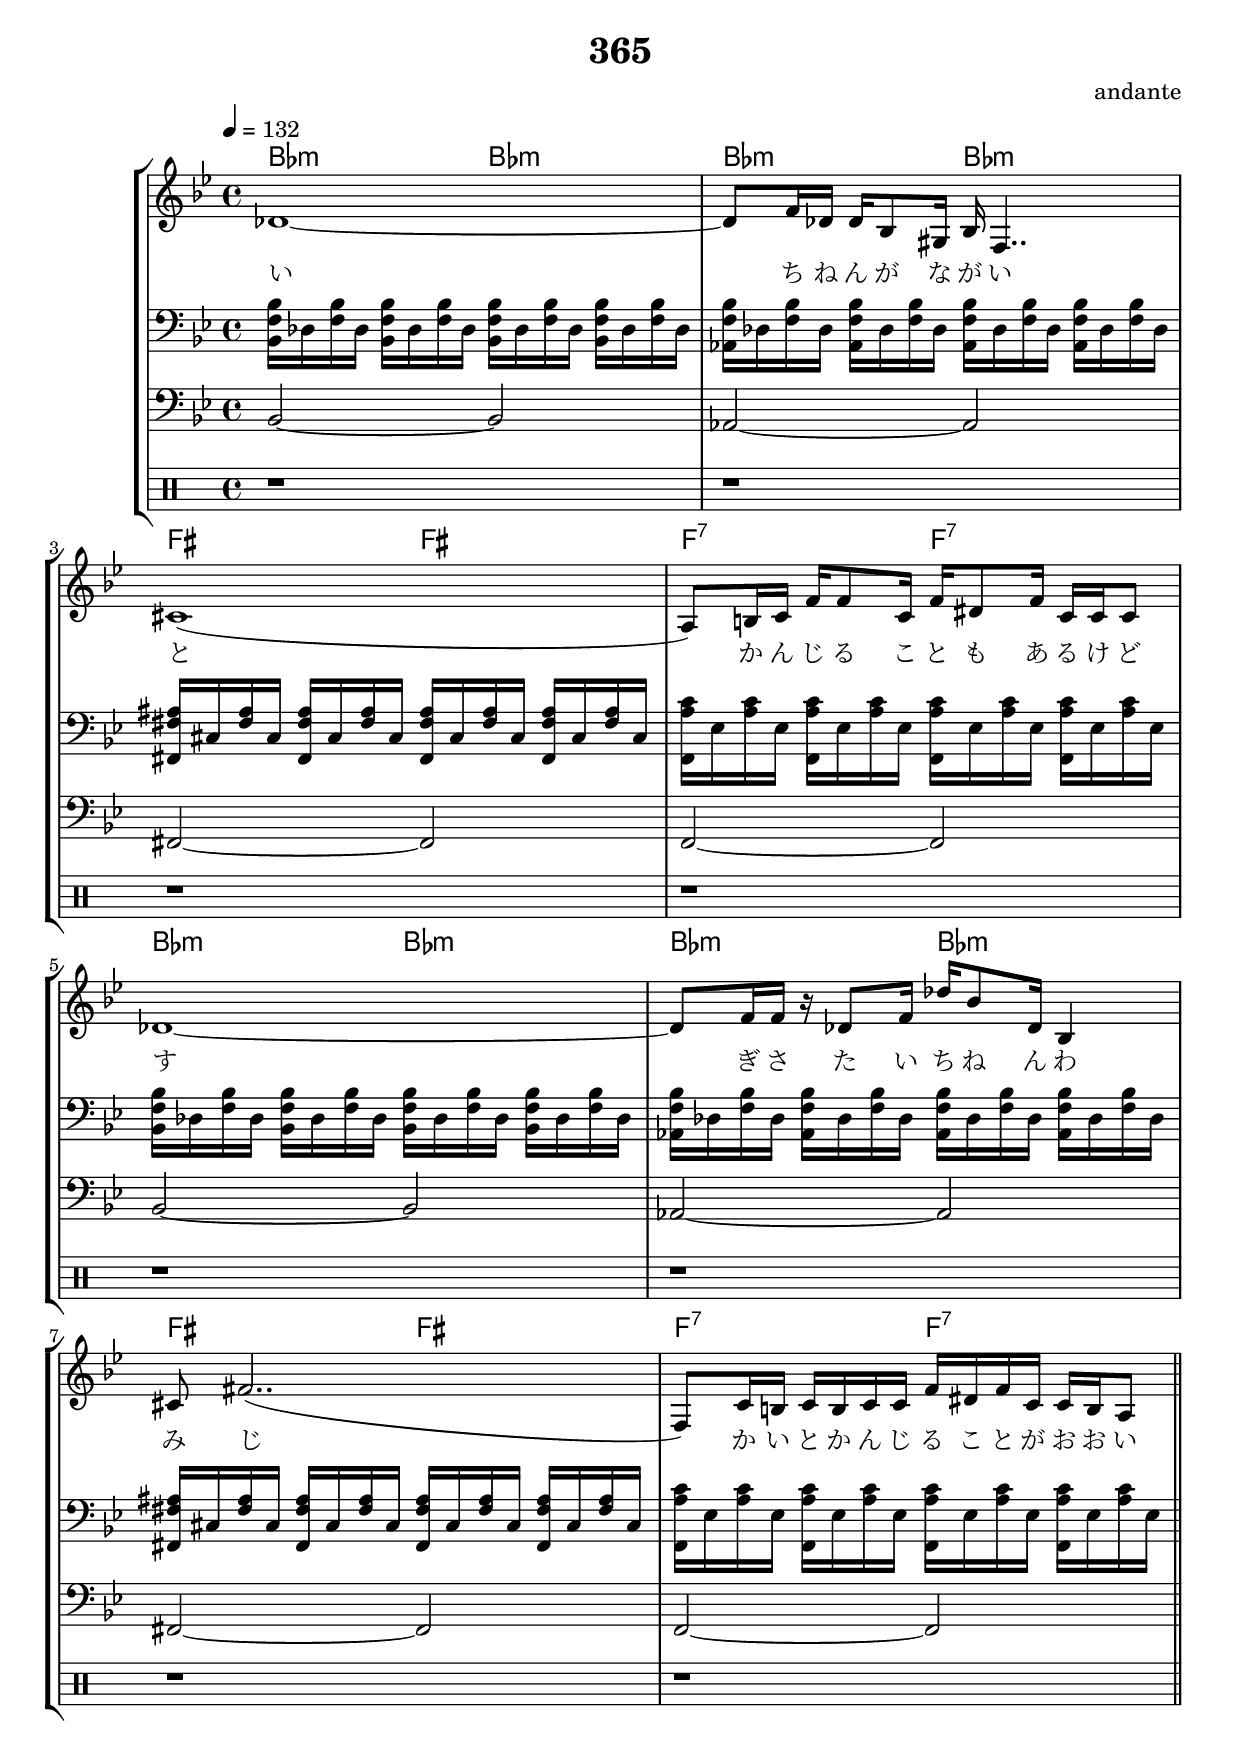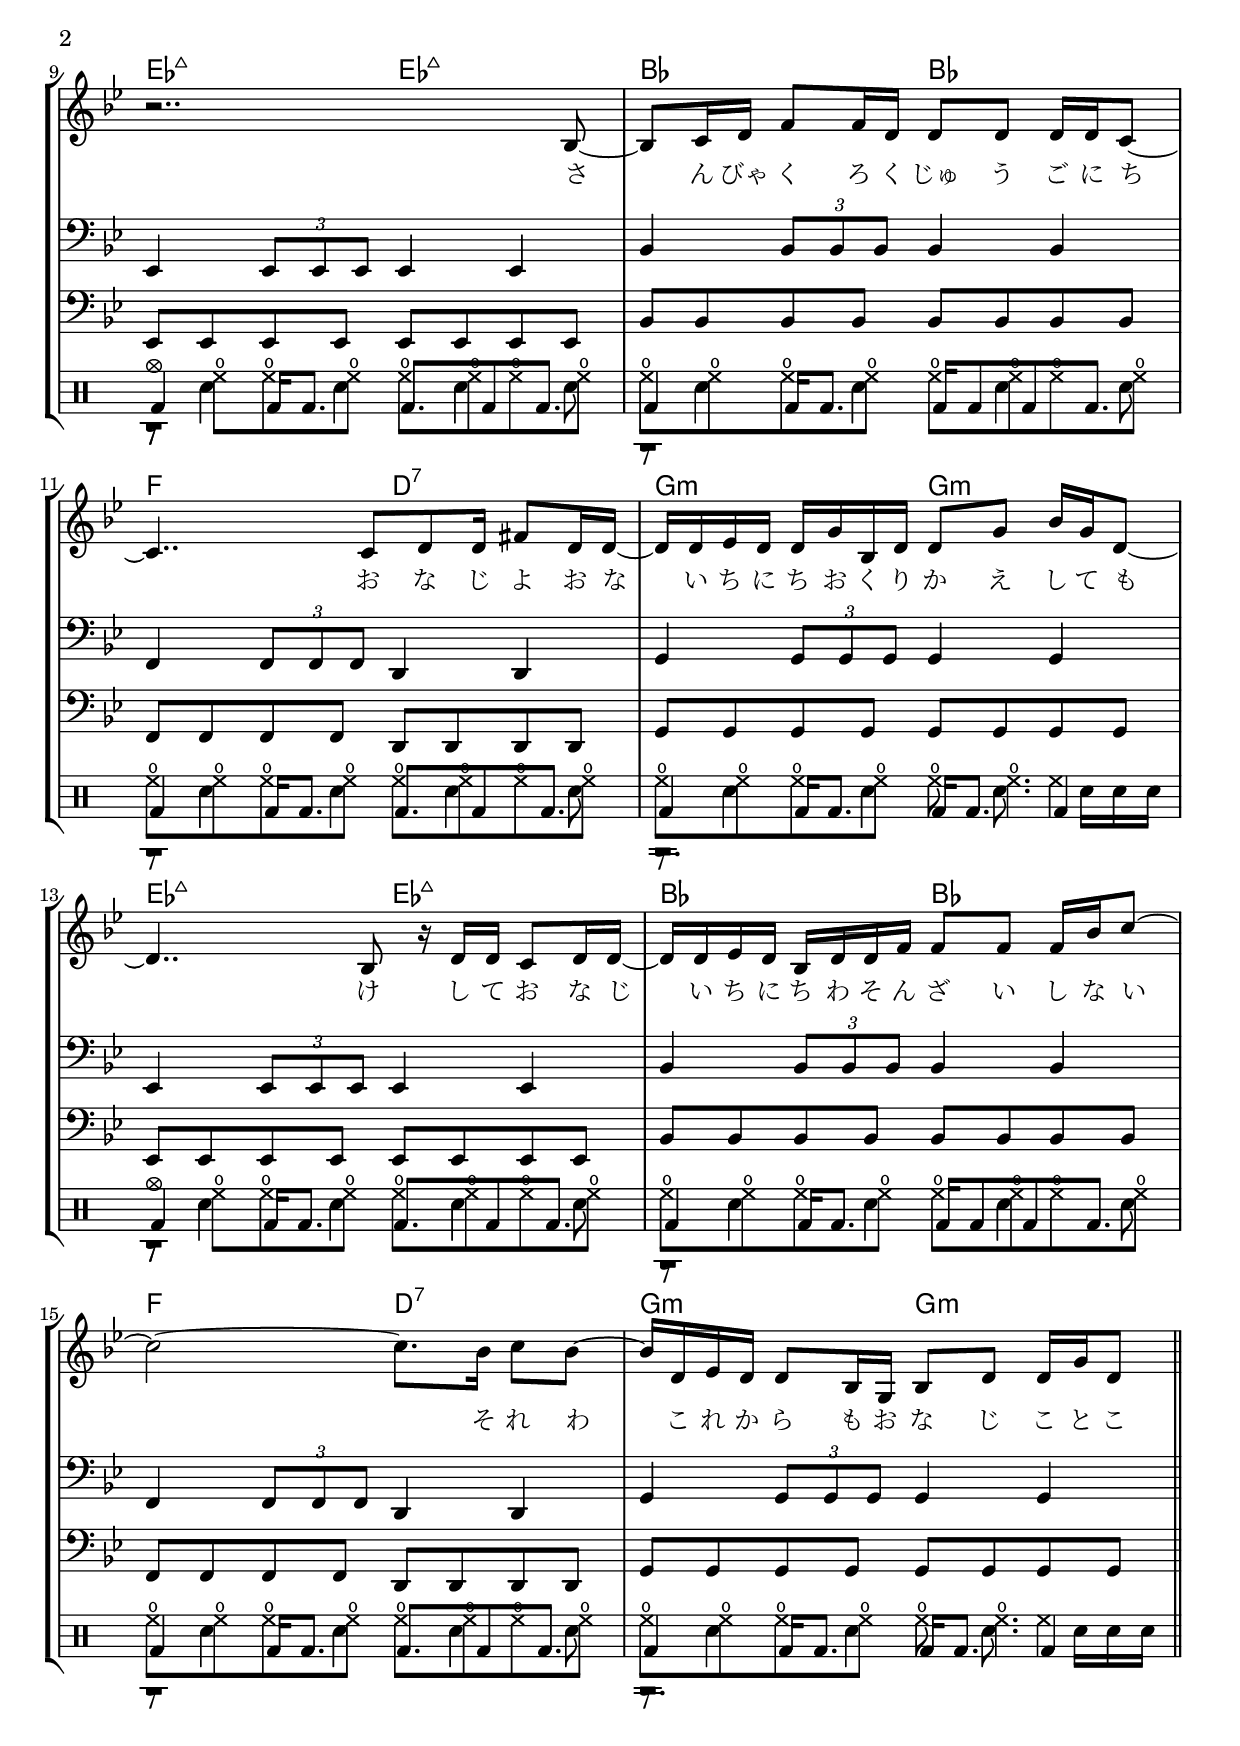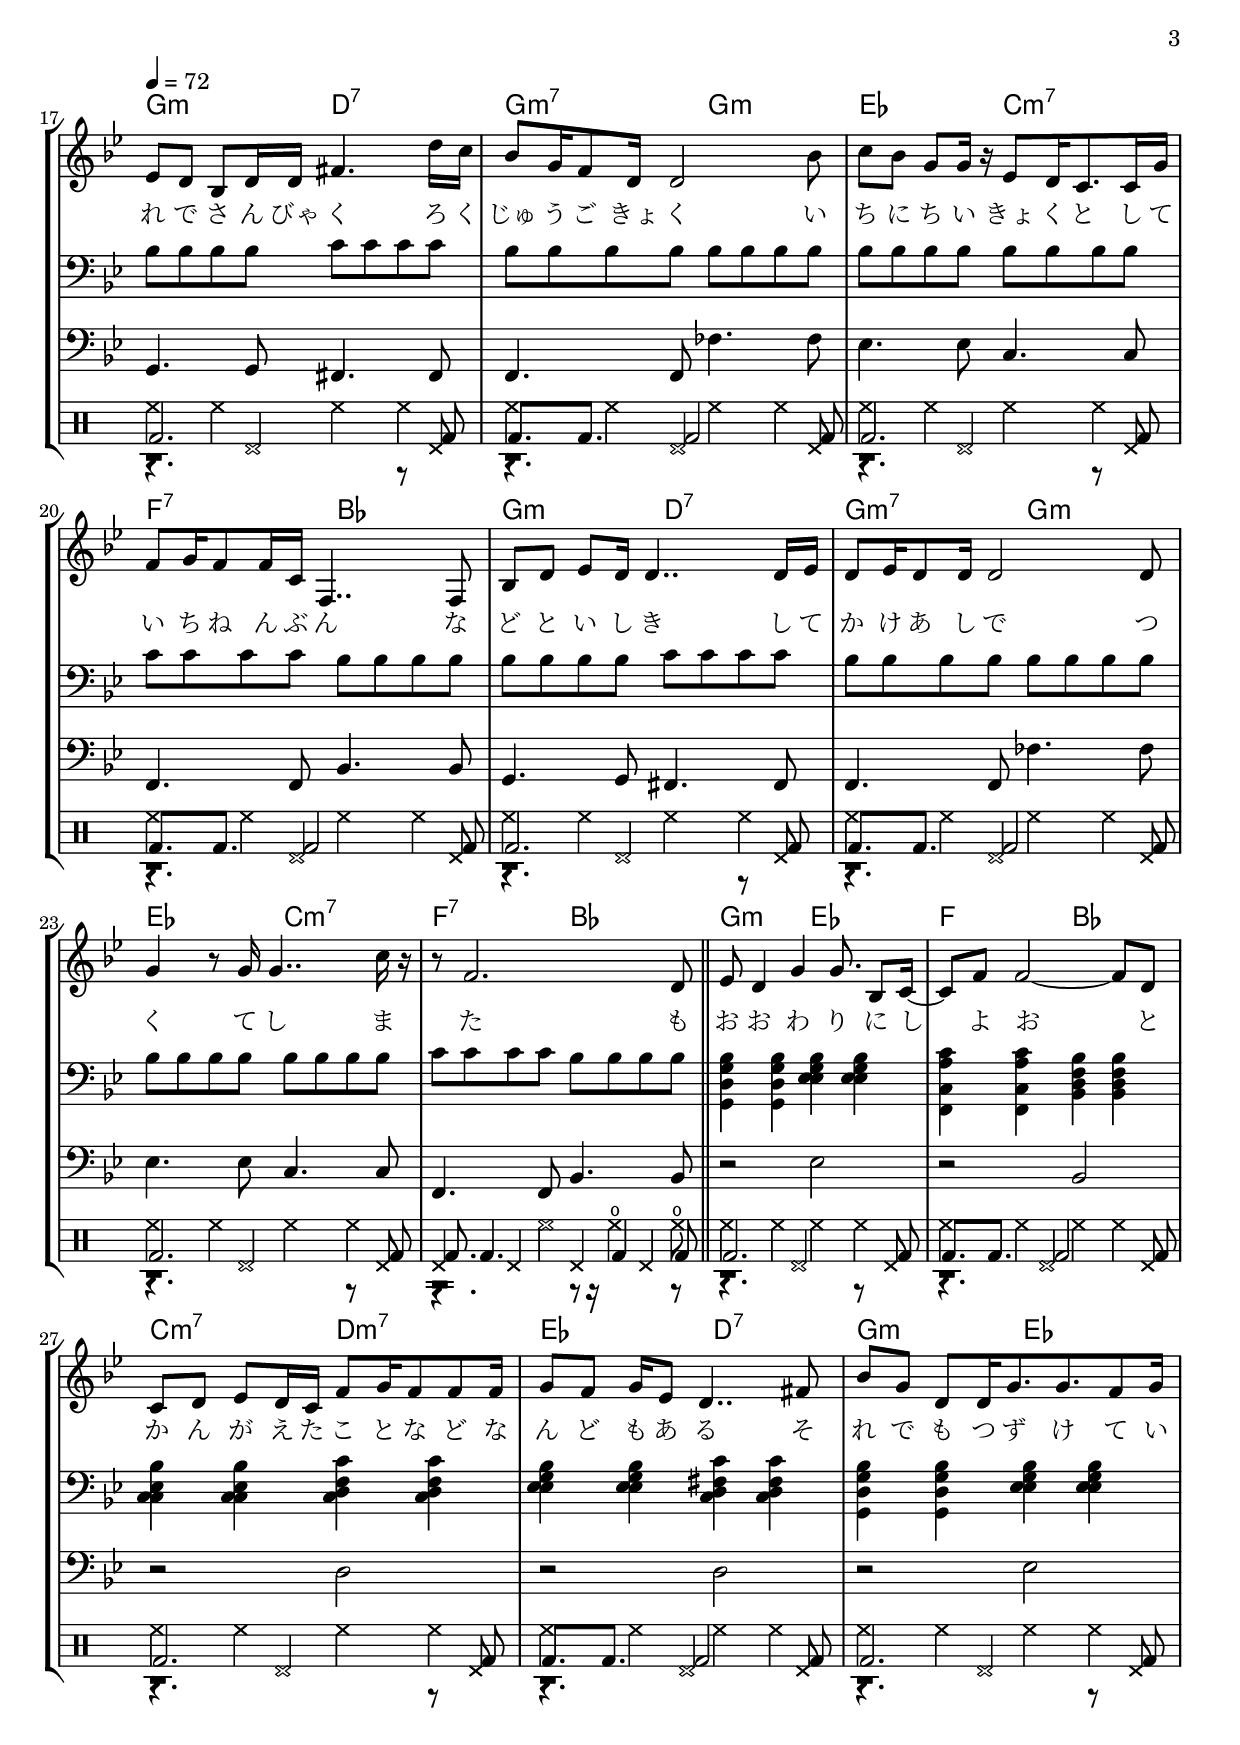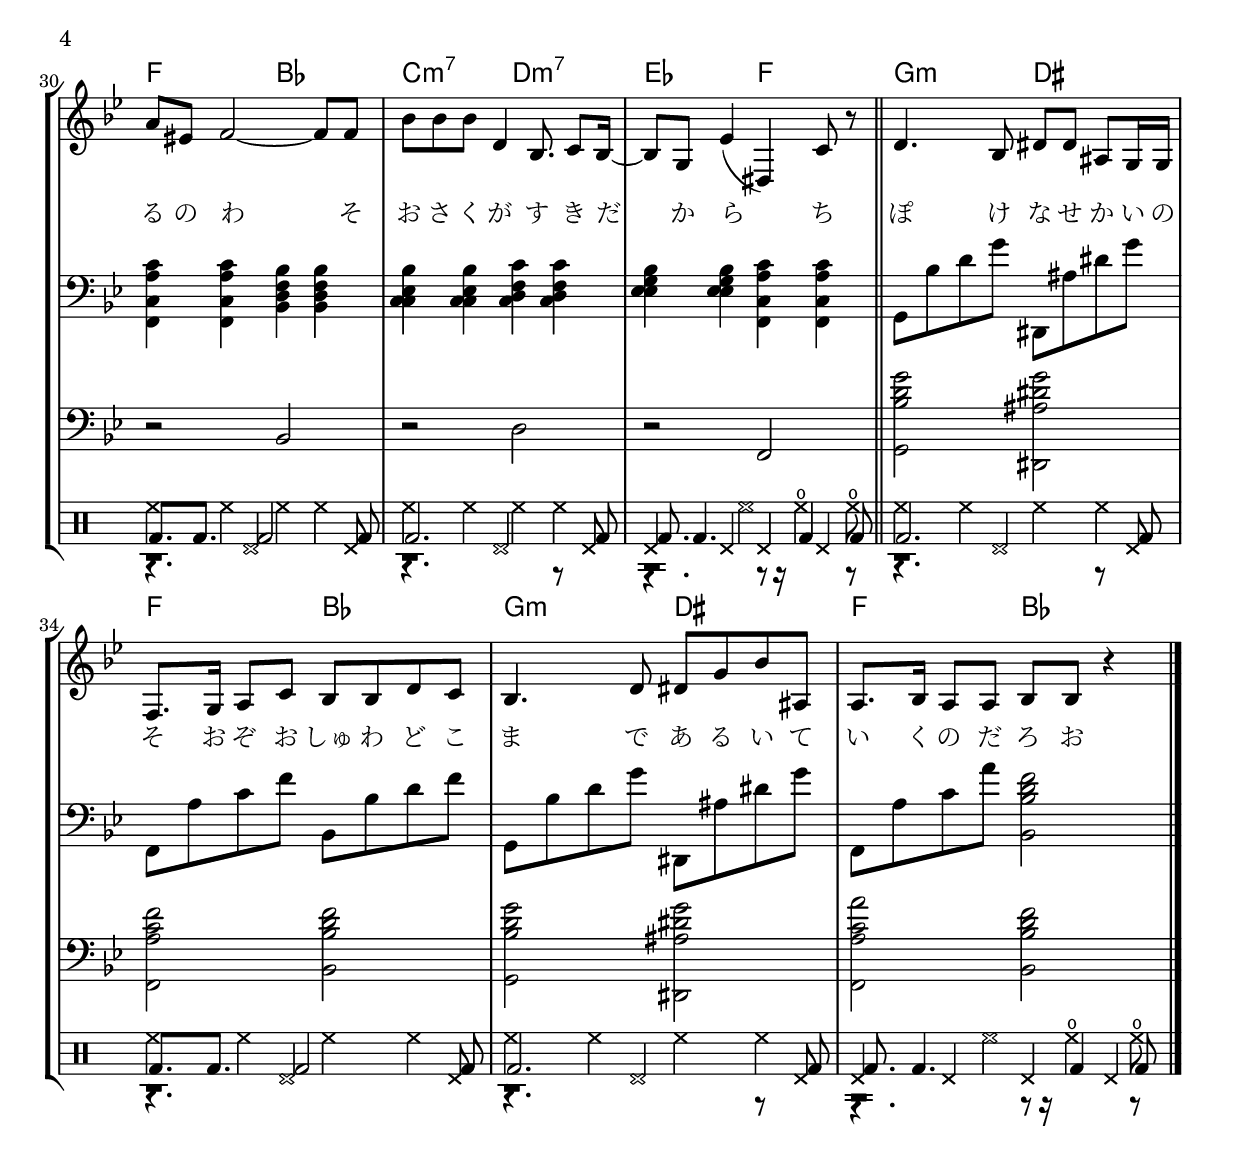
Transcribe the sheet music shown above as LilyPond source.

\version "2.12.1"

\header {
	title = \markup {365}
	composer = \markup \center-column {andante}
}

harmony = \chordmode {
	bes2:m bes:m bes:m bes:m fis fis f:7 f:7 bes:m bes:m bes:m bes:m fis fis f:7 f:7 

	es:maj7 es:maj7 bes bes f d:7 g:m g:m es:maj7 es:maj7 bes bes f d:7 g:m g:m 

	g:m d:7 g:min7 g:m es c:min7 f:7 bes g:m d:7 g:min7 g:m es c:min7 f:7 bes 

	g:m es f bes c:min7 d:min7 es d:7 g:m es f bes c:min7 d:min7 es f 

	g:m dis f bes g:m dis f bes 
}

melody = {
	\set Staff.midiInstrument = #"mmi0.42"
	\set Staff.midiMinimumVolume = #0.7
	\set Staff.midiMaximumVolume = #0.9
		\key bes \major
	\tempo 4 = 132
des'1~ 
	des'8  f'16  des'16  des'16  bes8  gis16  bes16  f4.. 
	cis'1 
	(a8)  b16  c'16  f'16  f'8  c'16  f'16  dis'8  f'16  c'16  c'16  c'8 
	des'1~ 
	des'8  f'16  f'16  r16  des'8  f'16  des''16  bes'8  des'16  bes4 
	cis'8  fis'2.. 
	(f8)  c'16  b16  c'16  b16  c'16  c'16  f'16  dis'16  f'16  c'16  c'16  b16  a8
	\set Staff.midiInstrument = #"mmi0.42"
	\set Staff.midiMinimumVolume = #0.7
	\set Staff.midiMaximumVolume = #0.9
	r2.. bes8~ 
	bes8  c'16  d'16  f'8  f'16  d'16  d'8  d'8  d'16  d'16  c'8~ 
	c'4..  c'8  d'8  d'16  fis'8  d'16  d'16~ 
	d'16  d'16  es'16  d'16  d'16  g'16  bes16  d'16  d'8  g'8  bes'16  g'16  d'8~ 
	d'4..  bes8  r16  d'16  d'16  c'8  d'16  d'16~ 
	d'16  d'16  es'16  d'16  bes16  d'16  d'16  f'16  f'8  f'8  f'16  bes'16  c''8~ 
	c''2~c''8.  bes'16  c''8  bes'8~ 
	bes'16  d'16  es'16  d'16  d'8  bes16  g16  bes8  d'8  d'16  g'16  	\set Staff.midiInstrument = #"Koto"
	\set Staff.midiMinimumVolume = #0.7
	\set Staff.midiMaximumVolume = #0.9
	d'8 
		\tempo 4 = 72
es'8  d'8  bes8  d'16  d'16  fis'4.  d''16  c''16 
	bes'8  g'16  f'8  d'16  d'2  bes'8 
	c''8  bes'8  g'8  g'16  r16  es'8  d'16  c'8.  c'16  g'16 
	f'8  g'16  f'8  f'16  c'16  f4..  f8 
	bes8  d'8  es'8  d'16  d'4..  d'16  es'16 
	d'8  es'16  d'8  d'16  d'2  d'8 
	g'4  r8  g'16  g'4..  c''16  r16 
	r8  f'2.  	\set Staff.midiInstrument = #"Oboe"
	\set Staff.midiMinimumVolume = #0.7
	\set Staff.midiMaximumVolume = #0.9
	d'8 
	es'8  d'4  g'4  g'8.  bes8  c'16~ 
	c'8  f'8  f'2~f'8  d'8 
	c'8  d'8  es'8  d'16  c'16  f'8  g'16  f'8  f'8  f'16 
	g'8  f'8  g'16  es'8  d'4..  fis'8 
	bes'8  g'8  d'8  d'16  g'8.  g'8.  f'8  g'16 
	a'8  eis'8  f'2~f'8  f'8 
	bes'8  bes'8  bes'8  d'4  bes8.  c'8  bes16~ 
	bes8  g8  es'4  (dis4)  	\set Staff.midiInstrument = #"Trumpet"
	\set Staff.midiMinimumVolume = #0.7
	\set Staff.midiMaximumVolume = #0.9
	c'8  r8 
	d'4.  bes8  dis'8  dis'8  ais8  g16  g16 
	f8.  g16  a8  c'8  bes8  bes8  d'8  c'8 
	bes4.  d'8  dis'8  g'8  bes'8  ais8 
	a8.  bes16  a8  a8  bes8  bes8  	r4 	\bar "|."
}

words = \lyricmode {
	い  ち  ね  ん  が  な  が  い  と  か  ん  じ  る  こ  と  も  あ  る  け  ど  す  ぎ  さ  た  い  ち  ね  ん  わ  み  じ  か  い  と  か  ん  じ  る  こ  と  が  お  お  い  
	さ  ん  びゃ  く  ろ  く  じゅ  う  ご  に  ち  お  な  じ  よ  お  な  い  ち  に  ち  お  く  り  か  え  し  て  も  け  し  て  お  な  じ  い  ち  に  ち  わ  そ  ん  ざ  い  し  な  い  そ  れ  わ  こ  れ  か  ら  も  お  な  じ  こ  と  
	こ  れ  で  さ  ん  びゃ  く  ろ  く  じゅ  う  ご  きょ  く  い  ち  に  ち  い  きょ  く  と  し  て  い  ち  ね  ん  ぶ  ん  な  ど  と  い  し  き  し  て  か  け  あ  し  で  つ  く  て  し  ま  た  
	も  お  お  わ  り  に  し  よ  お  と  か  ん  が  え  た  こ  と  な  ど  な  ん  ど  も  あ  る  そ  れ  で  も  つ  ず  け  て  い  る  の  わ  そ  お  さ  く  が  す  き  だ  か  ら  
	ち  ぽ  け  な  せ  か  い  の  そ  お  ぞ  お  しゅ  わ  ど  こ  ま  で  あ  る  い  て  い  く  の  だ  ろ  お  
}

tempochange = {
	\tempo 4 = 132
	r1 | r1 | r1 | r1 | r1 | r1 | r1 | r1 \bar "||"
	\tempo 4 = 132
	r1 | r1 | r1 | r1 | r1 | r1 | r1 | r1 \bar "||"
	\tempo 4 = 72
	r1 | r1 | r1 | r1 | r1 | r1 | r1 | r1 \bar "||"
	\tempo 4 = 72
	r1 | r1 | r1 | r1 | r1 | r1 | r1 | r1 \bar "||"
	\tempo 4 = 72
	r1 | r1 | r1 | r1 \bar "|."
}

mainacc = {
	\clef bass
	\set Staff.midiInstrument = #"Acoustic grand"
	\set Staff.midiMinimumVolume = #0.3
	\set Staff.midiMaximumVolume = #0.6
	\key bes \major
	\tempo 4 = 132
	<bes, f bes>16 des16 <f bes>16 des16   <bes, f bes>16 des16 <f bes>16 des16
	<bes, f bes>16 des16 <f bes>16 des16   <bes, f bes>16 des16 <f bes>16 des16
	<as, f bes>16 des16 <f bes>16 des16   <as, f bes>16 des16 <f bes>16 des16
	<as, f bes>16 des16 <f bes>16 des16   <as, f bes>16 des16 <f bes>16 des16
	<fis, fis ais>16 cis16 <fis ais>16 cis16   <fis, fis ais>16 cis16 <fis ais>16 cis16
	<fis, fis ais>16 cis16 <fis ais>16 cis16   <fis, fis ais>16 cis16 <fis ais>16 cis16
	<f, a c'>16 es16 <a c'>16 es16   <f, a c'>16 es16 <a c'>16 es16
	<f, a c'>16 es16 <a c'>16 es16   <f, a c'>16 es16 <a c'>16 es16
	<bes, f bes>16 des16 <f bes>16 des16   <bes, f bes>16 des16 <f bes>16 des16
	<bes, f bes>16 des16 <f bes>16 des16   <bes, f bes>16 des16 <f bes>16 des16
	<as, f bes>16 des16 <f bes>16 des16   <as, f bes>16 des16 <f bes>16 des16
	<as, f bes>16 des16 <f bes>16 des16   <as, f bes>16 des16 <f bes>16 des16
	<fis, fis ais>16 cis16 <fis ais>16 cis16   <fis, fis ais>16 cis16 <fis ais>16 cis16
	<fis, fis ais>16 cis16 <fis ais>16 cis16   <fis, fis ais>16 cis16 <fis ais>16 cis16
	<f, a c'>16 es16 <a c'>16 es16   <f, a c'>16 es16 <a c'>16 es16
	<f, a c'>16 es16 <a c'>16 es16   <f, a c'>16 es16 <a c'>16 es16
	\bar "||"

	\set Staff.midiInstrument = #"Distorted Guitar"
	\set Staff.midiMinimumVolume = #0.3
	\set Staff.midiMaximumVolume = #0.6
	es,4 \tuplet 3/2 { es,8 es,8 es,8 }
	es,4 es,4
	bes,4 \tuplet 3/2 { bes,8 bes,8 bes,8 }
	bes,4 bes,4
	f,4 \tuplet 3/2 { f,8 f,8 f,8 }
	d,4 d,4
	g,4 \tuplet 3/2 { g,8 g,8 g,8 }
	g,4 g,4
	es,4 \tuplet 3/2 { es,8 es,8 es,8 }
	es,4 es,4
	bes,4 \tuplet 3/2 { bes,8 bes,8 bes,8 }
	bes,4 bes,4
	f,4 \tuplet 3/2 { f,8 f,8 f,8 }
	d,4 d,4
	g,4 \tuplet 3/2 { g,8 g,8 g,8 }
	g,4 g,4
	\bar "||"

	\set Staff.midiInstrument = #"Acoustic Guitar (nylon)"
	\set Staff.midiMinimumVolume = #0.3
	\set Staff.midiMaximumVolume = #0.6
	\tempo 4 = 72
	bes8 bes8 bes8 bes8
	c'8 c'8 c'8 c'8
	bes8 bes8 bes8 bes8
	bes8 bes8 bes8 bes8
	bes8 bes8 bes8 bes8
	bes8 bes8 bes8 bes8
	c'8 c'8 c'8 c'8
	bes8 bes8 bes8 bes8
	bes8 bes8 bes8 bes8
	c'8 c'8 c'8 c'8
	bes8 bes8 bes8 bes8
	bes8 bes8 bes8 bes8
	bes8 bes8 bes8 bes8
	bes8 bes8 bes8 bes8
	c'8 c'8 c'8 c'8
	bes8 bes8 bes8 bes8
	\bar "||"

	\set Staff.midiInstrument = #"Flute"
	\set Staff.midiMinimumVolume = #0.3
	\set Staff.midiMaximumVolume = #0.6
	<g, d g bes>4 <g, d g bes>4
	<es es g bes>4 <es es g bes>4
	<f, c a c'>4 <f, c a c'>4
	<bes, d f bes>4 <bes, d f bes>4
	<c c es bes>4 <c c es bes>4
	<d c f c'>4 <d c f c'>4
	<es es g bes>4 <es es g bes>4
	<d c fis c'>4 <d c fis c'>4
	<g, d g bes>4 <g, d g bes>4
	<es es g bes>4 <es es g bes>4
	<f, c a c'>4 <f, c a c'>4
	<bes, d f bes>4 <bes, d f bes>4
	<c c es bes>4 <c c es bes>4
	<d c f c'>4 <d c f c'>4
	<es es g bes>4 <es es g bes>4
	<f, c a c'>4 <f, c a c'>4
	\bar "||"

	\set Staff.midiInstrument = #"Pad 1 (new age)"
	\set Staff.midiMinimumVolume = #0.3
	\set Staff.midiMaximumVolume = #0.6
	g,8 bes8 d'8 g'8
	dis,8 ais8 dis'8 g'8
	f,8 a8 c'8 f'8
	bes,8 bes8 d'8 f'8
	g,8 bes8 d'8 g'8
	dis,8 ais8 dis'8 g'8
	f,8 a8 c'8 a'8
	<bes, bes d' f'>2
	\bar "|."
}

subacc = {
	\clef bass
	\set Staff.midiInstrument = #"Harmonica"
	\set Staff.midiMinimumVolume = #0.3
	\set Staff.midiMaximumVolume = #0.6
	\key bes \major
	\tempo 4 = 132
	bes,2
	~bes,2
	as,2
	~as,2
	fis,2
	~fis,2
	f,2
	~f,2
	bes,2
	~bes,2
	as,2
	~as,2
	fis,2
	~fis,2
	f,2
	~f,2
	\bar "||"

	\set Staff.midiInstrument = #"Electric Bass (pick)"
	\set Staff.midiMinimumVolume = #0.3
	\set Staff.midiMaximumVolume = #0.6
	es,8 es,8 es,8 es,8
	es,8 es,8 es,8 es,8
	bes,8 bes,8 bes,8 bes,8
	bes,8 bes,8 bes,8 bes,8
	f,8 f,8 f,8 f,8
	d,8 d,8 d,8 d,8
	g,8 g,8 g,8 g,8
	g,8 g,8 g,8 g,8
	es,8 es,8 es,8 es,8
	es,8 es,8 es,8 es,8
	bes,8 bes,8 bes,8 bes,8
	bes,8 bes,8 bes,8 bes,8
	f,8 f,8 f,8 f,8
	d,8 d,8 d,8 d,8
	g,8 g,8 g,8 g,8
	g,8 g,8 g,8 g,8
	\bar "||"

	\set Staff.midiInstrument = #"Contrabass"
	\set Staff.midiMinimumVolume = #0.3
	\set Staff.midiMaximumVolume = #0.6
	\tempo 4 = 72
	g,4.g,8
	fis,4.fis,8
	f,4.f,8
	fes4.fes8
	es4.es8
	c4.c8
	f,4.f,8
	bes,4.bes,8
	g,4.g,8
	fis,4.fis,8
	f,4.f,8
	fes4.fes8
	es4.es8
	c4.c8
	f,4.f,8
	bes,4.bes,8
	\bar "||"

	\set Staff.midiInstrument = #"Tuba"
	\set Staff.midiMinimumVolume = #0.3
	\set Staff.midiMaximumVolume = #0.6
	r2
	es2
	r2
	bes,2
	r2
	d2
	r2
	d2
	r2
	es2
	r2
	bes,2
	r2
	d2
	r2
	f,2
	\bar "||"

	\set Staff.midiInstrument = #"Whistle"
	\set Staff.midiMinimumVolume = #0.3
	\set Staff.midiMaximumVolume = #0.6
	<g, bes d' g'>2
	<dis, ais dis' g'>2
	<f, a c' f'>2
	<bes, bes d' f'>2
	<g, bes d' g'>2
	<dis, ais dis' g'>2
	<f, a c' a'>2
	<bes, bes d' f'>2
	\bar "|."
}

percA = {
	\drummode {
	r1 |r1 |r1 |r1 |r1 |r1 |r1 |r1 \bar "||"
	cymc1  |r1  |r1  |r1  |cymc1  |r1  |r1  |r1  \bar "||"
	r1  |r1  |r1  |r1  |r1  |r1  |r1  |r2 r8 hho4 hho8  \bar "||"
	r1  |r1  |r1  |r1  |r1  |r1  |r1  |r2 r8 hho4 hho8  \bar "||"
	r1  |r1  |r1  |r2 r8 hho4 hho8  \bar "|."
	}
}

percB = {
	\drummode {
	r1 |r1 |r1 |r1 |r1 |r1 |r1 |r1 \bar "||"
	r8 hho8 hho8 hho8 hho8 hho8 hho8 hho8  |hho8 hho8 hho8 hho8 hho8 hho8 hho8 hho8  |hho8 hho8 hho8 hho8 hho8 hho8 hho8 hho8  |hho8 hho8 hho8 hho8 hho8 hho4.  |r8 hho8 hho8 hho8 hho8 hho8 hho8 hho8  |hho8 hho8 hho8 hho8 hho8 hho8 hho8 hho8  |hho8 hho8 hho8 hho8 hho8 hho8 hho8 hho8  |hho8 hho8 hho8 hho8 hho8 hho4.  \bar "||"
	r4. hhp2 hhp8  |r4. hhp2 hhp8  |r4. hhp2 hhp8  |r4. hhp2 hhp8  |r4. hhp2 hhp8  |r4. hhp2 hhp8  |r4. hhp2 hhp8  |hhp4 hhp4 hhp4 hhp4  \bar "||"
	r4. hhp2 hhp8  |r4. hhp2 hhp8  |r4. hhp2 hhp8  |r4. hhp2 hhp8  |r4. hhp2 hhp8  |r4. hhp2 hhp8  |r4. hhp2 hhp8  |hhp4 hhp4 hhp4 hhp4  \bar "||"
	r4. hhp2 hhp8  |r4. hhp2 hhp8  |r4. hhp2 hhp8  |hhp4 hhp4 hhp4 hhp4  \bar "|."
	}
}

percC = {
	\drummode {
	r1 |r1 |r1 |r1 |r1 |r1 |r1 |r1 \bar "||"
	r1  |r1  |r1  |r2. hh4  |r1  |r1  |r1  |r2. hh4  \bar "||"
	hh4 hh4 hh4 hh4  |hh4 hh4 hh4 hh4  |hh4 hh4 hh4 hh4  |hh4 hh4 hh4 hh4  |hh4 hh4 hh4 hh4  |hh4 hh4 hh4 hh4  |hh4 hh4 hh4 hh4  |r4. hh2 r8  \bar "||"
	hh4 hh4 hh4 hh4  |hh4 hh4 hh4 hh4  |hh4 hh4 hh4 hh4  |hh4 hh4 hh4 hh4  |hh4 hh4 hh4 hh4  |hh4 hh4 hh4 hh4  |hh4 hh4 hh4 hh4  |r4. hh2 r8  \bar "||"
	hh4 hh4 hh4 hh4  |hh4 hh4 hh4 hh4  |hh4 hh4 hh4 hh4  |r4. hh2 r8  \bar "|."
	}
}

percD = {
	\drummode {
	r1 |r1 |r1 |r1 |r1 |r1 |r1 |r1 \bar "||"
	r8 sn4 sn4 sn4 sn8  |r8 sn4 sn4 sn4 sn8  |r8 sn4 sn4 sn4 sn8  |r8 sn4 sn4 sn8. sn16 sn16 sn16  |r8 sn4 sn4 sn4 sn8  |r8 sn4 sn4 sn4 sn8  |r8 sn4 sn4 sn4 sn8  |r8 sn4 sn4 sn8. sn16 sn16 sn16  \bar "||"
	bd2. r8 bd8  |bd8. bd8. bd2 bd8  |bd2. r8 bd8  |bd8. bd8. bd2 bd8  |bd2. r8 bd8  |bd8. bd8. bd2 bd8  |bd2. r8 bd8  |bd8. bd4. r16 bd4 bd8  \bar "||"
	bd2. r8 bd8  |bd8. bd8. bd2 bd8  |bd2. r8 bd8  |bd8. bd8. bd2 bd8  |bd2. r8 bd8  |bd8. bd8. bd2 bd8  |bd2. r8 bd8  |bd8. bd4. r16 bd4 bd8  \bar "||"
	bd2. r8 bd8  |bd8. bd8. bd2 bd8  |bd2. r8 bd8  |bd8. bd4. r16 bd4 bd8  \bar "|."
	}
}

percE = {
	\drummode {
	r1 |r1 |r1 |r1 |r1 |r1 |r1 |r1 \bar "||"
	bd4 bd16 bd8. bd8. bd8 bd8.  |bd4 bd16 bd8. bd16 bd8 bd8 bd8.  |bd4 bd16 bd8. bd8. bd8 bd8.  |bd4 bd16 bd8. bd16 bd8. bd4  |bd4 bd16 bd8. bd8. bd8 bd8.  |bd4 bd16 bd8. bd16 bd8 bd8 bd8.  |bd4 bd16 bd8. bd8. bd8 bd8.  |bd4 bd16 bd8. bd16 bd8. bd4  \bar "||"
	r1 | r1 | r1 | r1 | r1 | r1 | r1 | r1 \bar "||"
	r1 | r1 | r1 | r1 | r1 | r1 | r1 | r1 \bar "||"
	r1 | r1 | r1 | r1 \bar "|."
	}
}

\score {
	<<
		\new StaffGroup <<
			\new ChordNames {\harmony}
			\new Voice = "melody" {\melody}
			\new Lyrics \lyricsto "melody" \words
			\new Staff = "mainacc" {\mainacc}
			\new Staff = "subacc" {\subacc}
			\new DrumStaff <<
				\new DrumVoice {\percA}
				\new DrumVoice {\percB}
				\new DrumVoice {\percC}
				\new DrumVoice {\percD}
				\new DrumVoice {\percE}
			>>
		>>
	>>
	\layout { }
}
